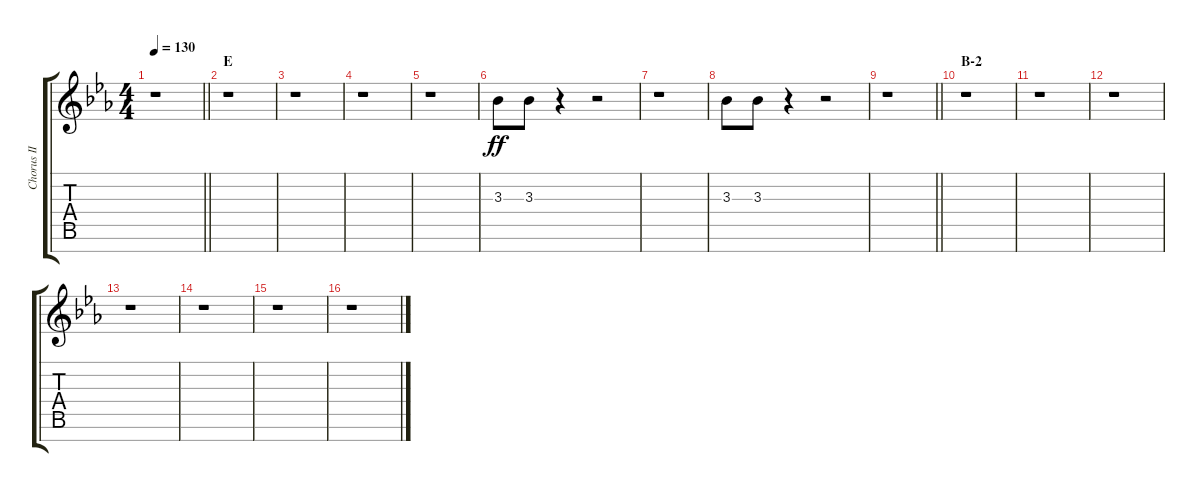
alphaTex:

\track ("Chorus II" "Chorus II") {instrument voiceoohs}
\staff {score tabs}
\tuning (E5 B4 G4 D4 A3 E3 B2) {hide}
\ts (4 4)
\tempo 130
\clef g2
\barLineRight lightlight
\ks eb
r.1{dy ff} |
\section ("" "E")
r.1 |
r.1 |
r.1 |
r.1 |
3.3.8 3.3.8 r.4 r.2 |
r.1 |
3.3.8 3.3.8 r.4 r.2 |
\barLineRight lightlight
r.1 |
\section ("" "B-2")
r.1 |
r.1 |
r.1 |
r.1 |
r.1 |
r.1 |
r.1
